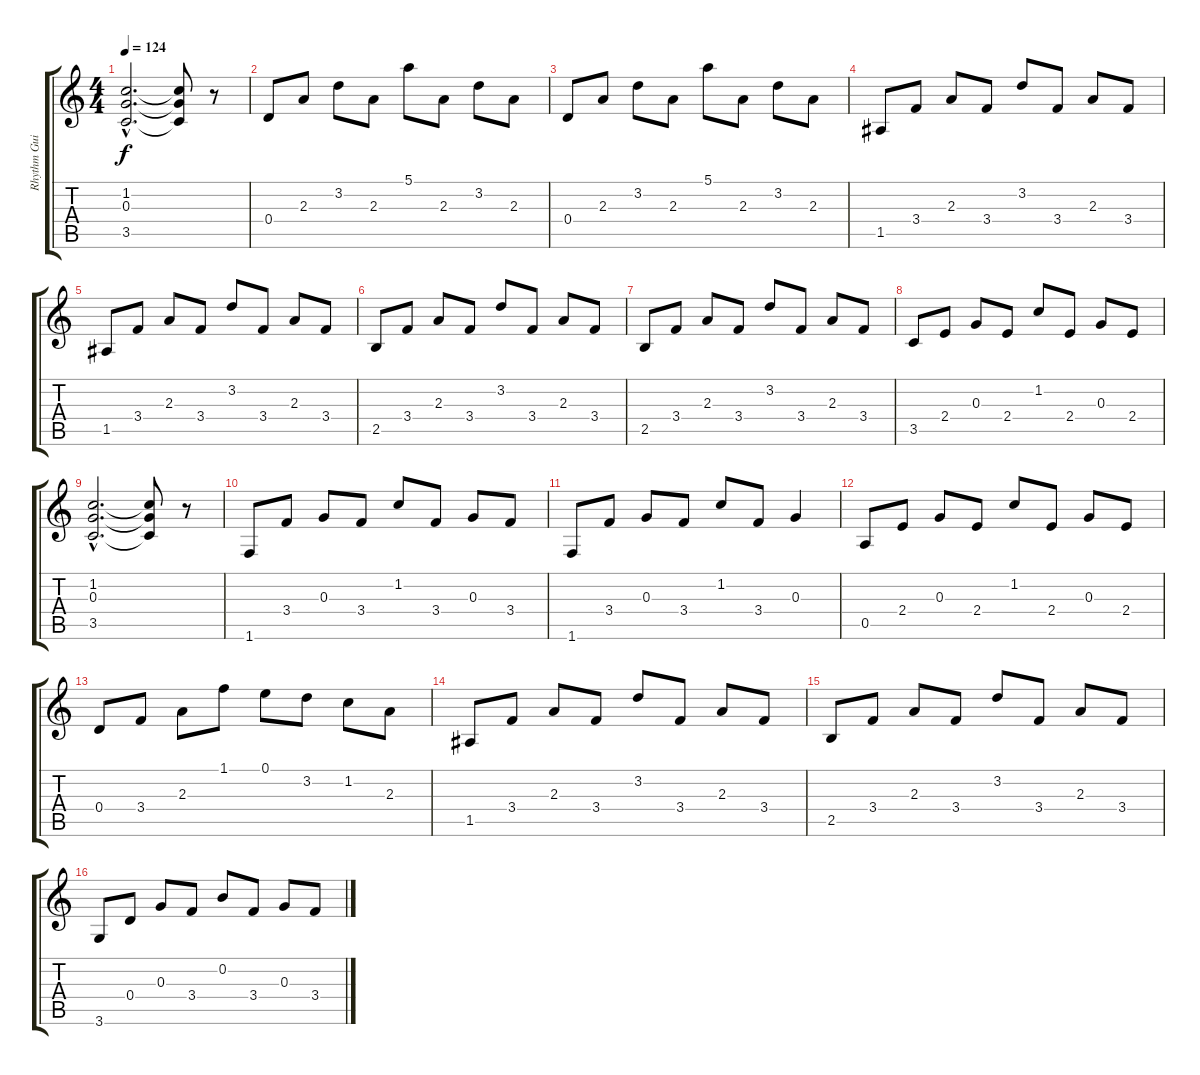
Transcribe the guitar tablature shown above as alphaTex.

\track ("Rhythm Guitar" "Rhythm Gui") {instrument acousticguitarnylon}
\staff {score tabs}
\tuning (E4 B3 G3 D3 A2 E2) {hide}
\ts (4 4)
\tempo 124
\clef g2
\ks c
(1.2{hac} 0.3{hac} 3.5{hac}).2{d dy f} (1.2{t} 0.3{t} 3.5{t}).8 r.8 |
0.4.8 2.3.8 3.2.8 2.3.8 5.1.8 2.3.8 3.2.8 2.3.8 |
0.4.8 2.3.8 3.2.8 2.3.8 5.1.8 2.3.8 3.2.8 2.3.8 |
1.5.8 3.4.8 2.3.8 3.4.8 3.2.8 3.4.8 2.3.8 3.4.8 |
1.5.8 3.4.8 2.3.8 3.4.8 3.2.8 3.4.8 2.3.8 3.4.8 |
2.5.8 3.4.8 2.3.8 3.4.8 3.2.8 3.4.8 2.3.8 3.4.8 |
2.5.8 3.4.8 2.3.8 3.4.8 3.2.8 3.4.8 2.3.8 3.4.8 |
3.5.8 2.4.8 0.3.8 2.4.8 1.2.8 2.4.8 0.3.8 2.4.8 |
(1.2{hac} 0.3{hac} 3.5{hac}).2{d} (1.2{t} 0.3{t} 3.5{t}).8 r.8 |
1.6.8 3.4.8 0.3.8 3.4.8 1.2.8 3.4.8 0.3.8 3.4.8 |
1.6.8 3.4.8 0.3.8 3.4.8 1.2.8 3.4.8 0.3.4 |
0.5.8 2.4.8 0.3.8 2.4.8 1.2.8 2.4.8 0.3.8 2.4.8 |
0.4.8 3.4.8 2.3.8 1.1.8 0.1.8 3.2.8 1.2.8 2.3.8 |
1.5.8 3.4.8 2.3.8 3.4.8 3.2.8 3.4.8 2.3.8 3.4.8 |
2.5.8 3.4.8 2.3.8 3.4.8 3.2.8 3.4.8 2.3.8 3.4.8 |
3.6.8 0.4.8 0.3.8 3.4.8 0.2.8 3.4.8 0.3.8 3.4.8
